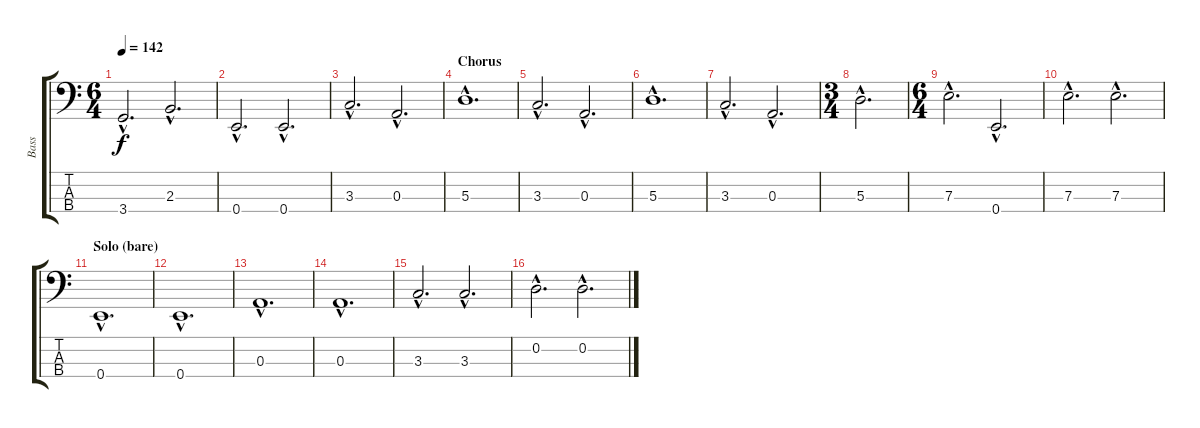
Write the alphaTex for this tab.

\track ("Bass" "Bass") {instrument electricbassfinger}
\staff {score tabs}
\tuning (G2 D2 A1 E1) {hide}
\ts (6 4)
\tempo 142
\clef f4
\ks c
3.4{hac}.2{d dy f} 2.3{hac}.2{d} |
0.4{hac}.2{d} 0.4{hac}.2{d} |
3.3{hac}.2{d} 0.3{hac}.2{d} |
\section ("" "Chorus")
5.3{hac}.1{d} |
3.3{hac}.2{d} 0.3{hac}.2{d} |
5.3{hac}.1{d} |
3.3{hac}.2{d} 0.3{hac}.2{d} |
\ts (3 4)
5.3{hac}.2{d} |
\ts (6 4)
7.3{hac}.2{d} 0.4{hac}.2{d} |
7.3{hac}.2{d} 7.3{hac}.2{d} |
\section ("" "Solo (bare)")
0.4{hac}.1{d} |
0.4{hac}.1{d} |
0.3{hac}.1{d} |
0.3{hac}.1{d} |
3.3{hac}.2{d} 3.3{hac}.2{d} |
0.2{hac}.2{d} 0.2{hac}.2{d}
